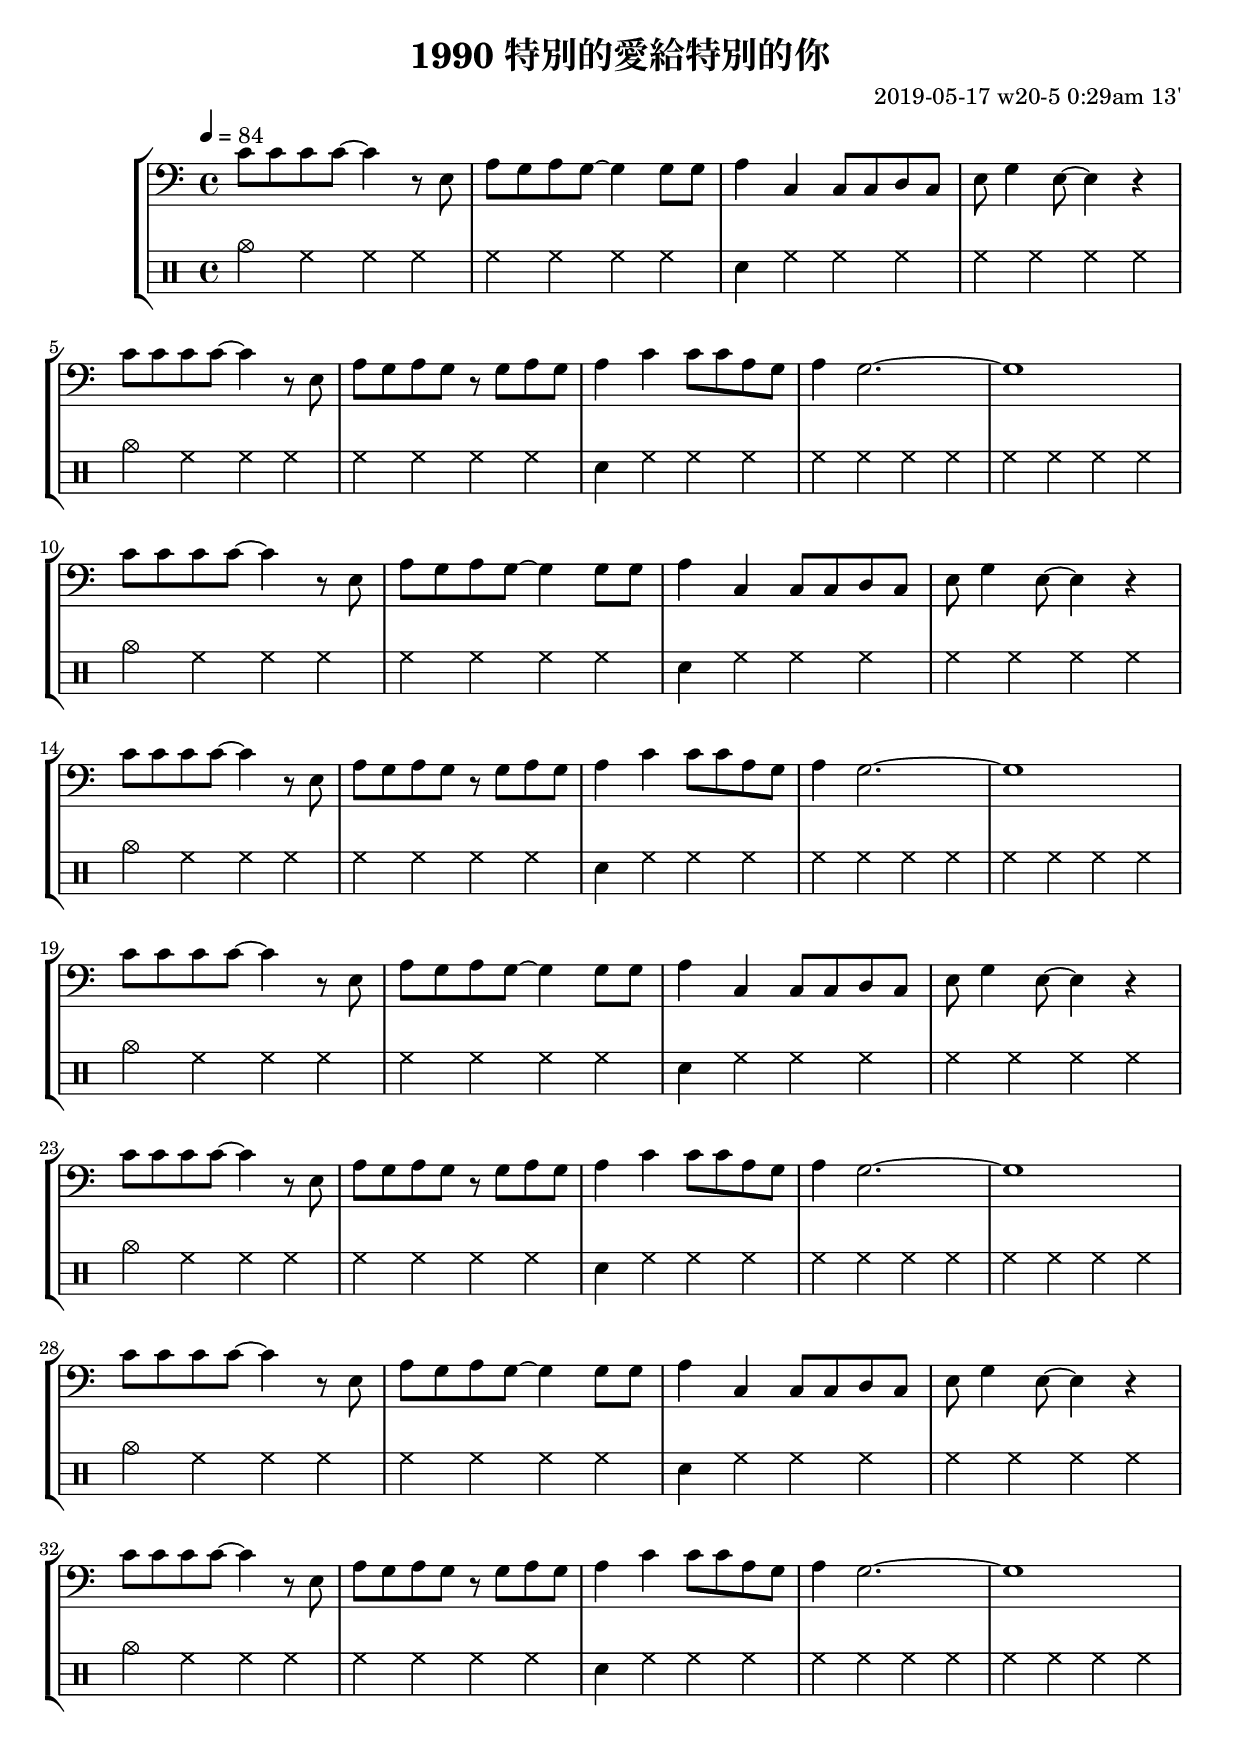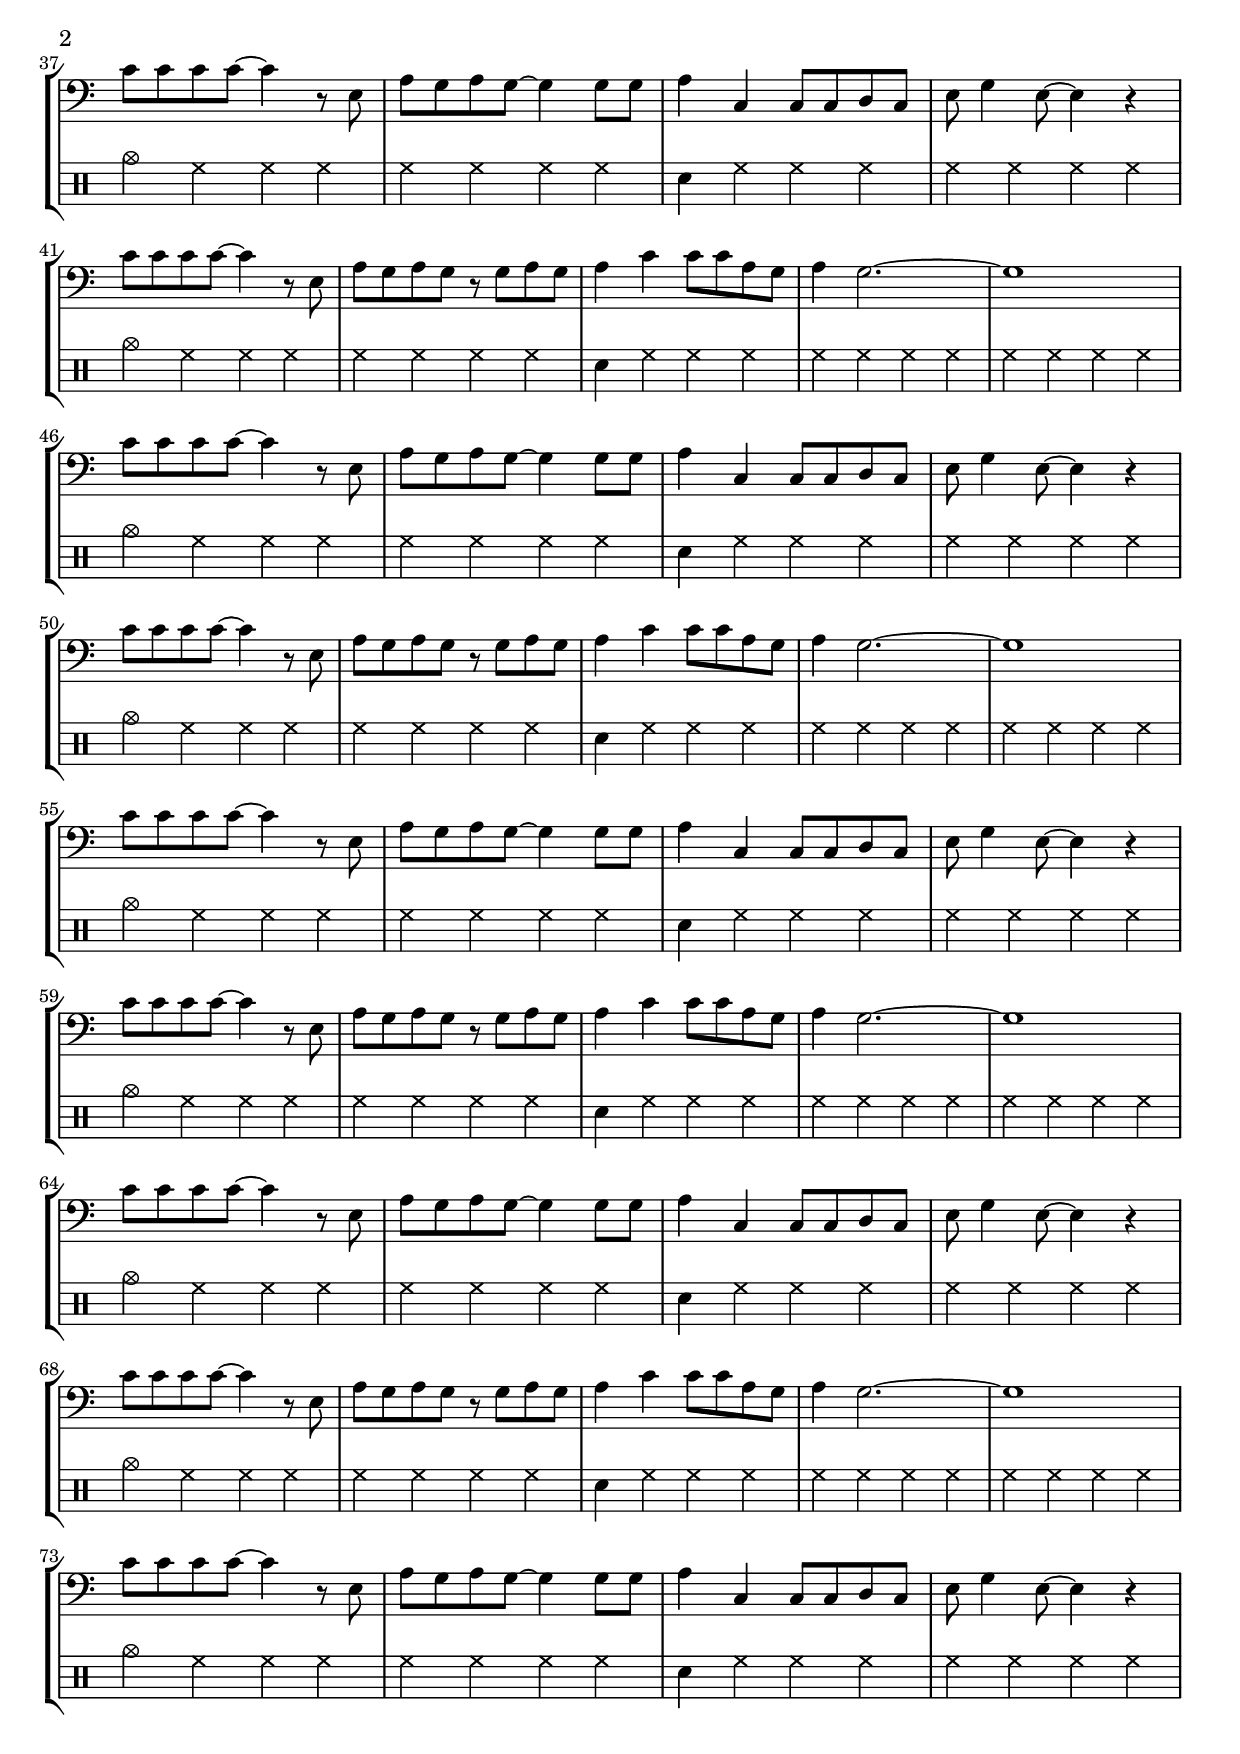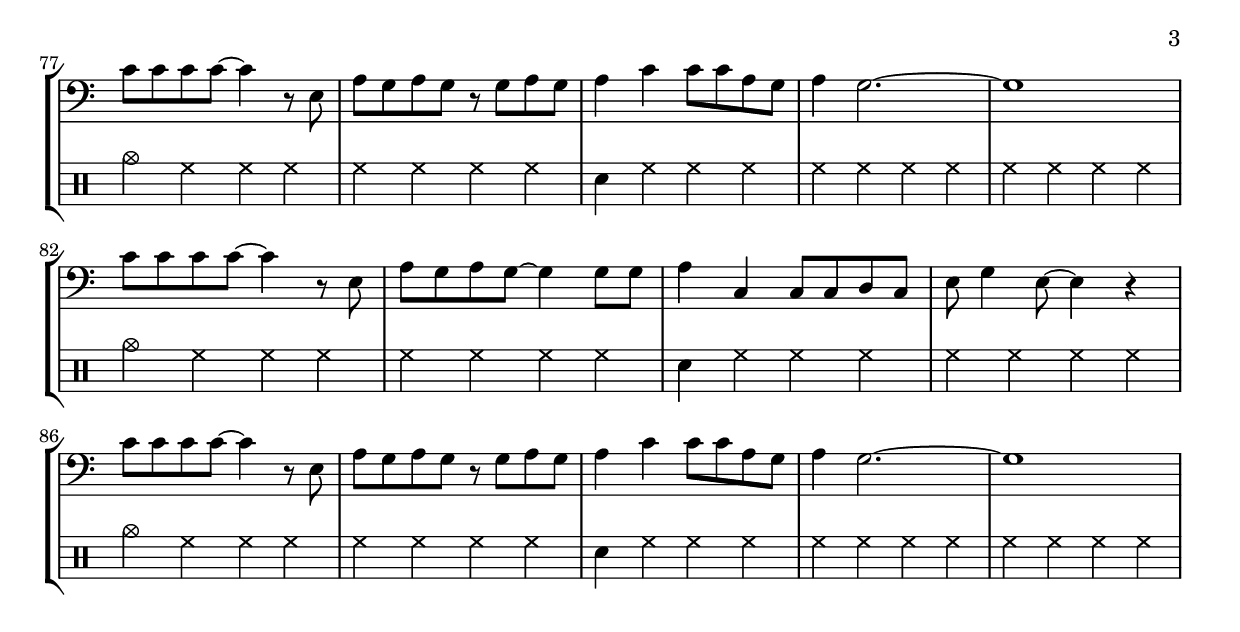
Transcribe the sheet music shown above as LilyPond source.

\header {
  title = "1990 特別的愛給特別的你"
  composer = "2019-05-17 w20-5 0:29am 13'"
}
\language english

%2019/08/14 w33/3 3:45am
metronome = \drummode{
 crashcymbal hh hh hh |
 hh hh hh hh |
 sn hh hh hh |
 hh hh hh hh |
 cymc hh hh hh |
 hh hh hh hh |
 sn hh hh hh |
 hh hh hh hh |
 hh hh hh hh |

 


}

repeatTimes = 10
%60s/84 beats * 9 bars*4 beats per bar*10 times = 0.7 * 360

\score {
  \new StaffGroup <<



  \transpose c c,{ %as

  %2019/08/15 w32/4 11:52am
  \new Staff \with {midiInstrument = #"acoustic guitar (steel)"}
  \relative c' {
    \key c \major
    \clef bass
    \tempo 4=84
    
    
    \repeat unfold \repeatTimes {
    c'8 c c c ~ c4 r8 e,|
    a g a g~ g4 

    g8 g |
    a4 c, c8 c d c|
    e g4 e8~ e4 r | \break

    c'8 c c c ~ c4 r8 e,| 
    a g a g r g a g
    a4 c c8 c a g
    a4 g2.~ | g1 | \break

   

    
    }


    }



  }

  \drums {\repeat unfold \repeatTimes \metronome}
  
  >>

  \layout {}
  \midi {}
}